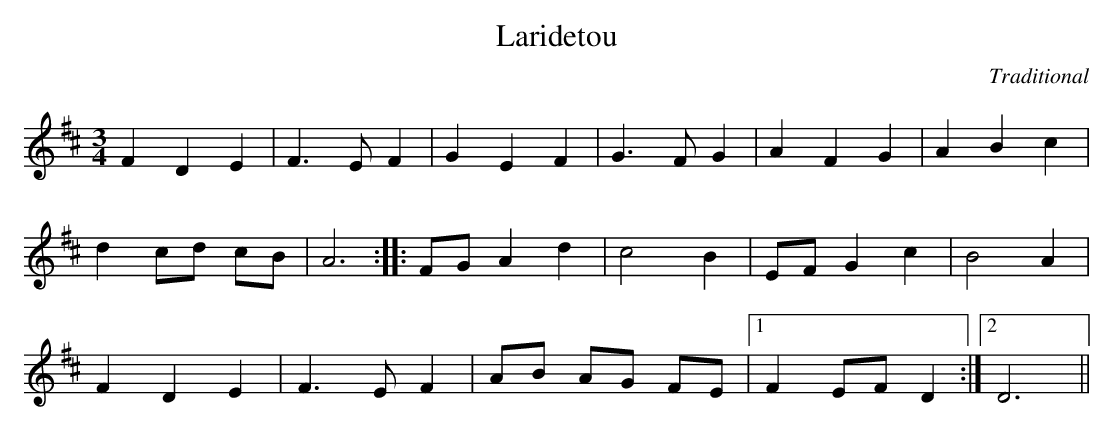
X:1
T:Laridetou
C:Traditional
L:1/4
M:3/4
K:D major
FDE | F>EF | GEF | G>FG | AFG | ABc |
dc/d/ c/B/ | A3 :: F/G/Ad | c2B | E/F/Gc | B2A |
FDE | F>EF | A/B/ A/G/ F/E/|1 FE/F/D:|2 D3 ||
